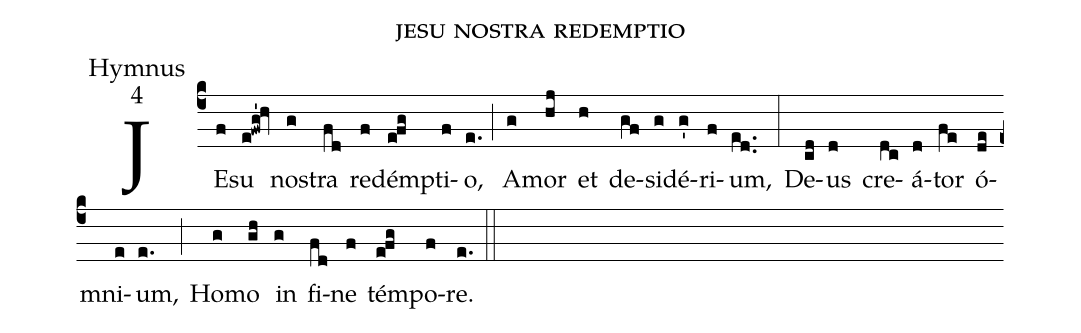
name:jesu nostra redemptio;
office-part:Hymnus;
mode:4;
%%
(c4) <v>\def\J{\raise4pt\hbox{J}}\J</v>E(f)su(e!fwg'!hv) no(g)stra(fd) red(f)ém(efg)pti(f)o,(e.) (;) A(g)mor(hj) et(h) de(gf)si(g)dé(g')ri(f)um,(ed..) (:) De(cd)us(d) cre(dc)á(d)tor(fe) ó(de)mni(e)um,(e.) (;) Ho(g)mo(gh) in(g) fi(fd)ne(f) tém(efg)po(f)re.(e.) (::)

%2. Quæ(f) te(e!fwg'!hv) vi(g)cit(fd) cle(f)mén(efg)ti(f)a,(e.) (;)
%Ut(g) fer(hj)res(h) no(gf)stra(g) crí(g')mi(f)na,(e[ll:1]d..) (:)
%Cru(cd)dé(d)lem(dc) mor(d)tem(fe) pá(de)ti(e)ens,(e.) (;)
%Ut(g) nos(gh) a(g) mor(fd)te(f) tól(efg)le(f)res!(e.) (::)
%
%3. In(f)fér(e!fwg'!hv)ni(g) clau(fd)stra(f) pé(efg)ne(f)trans,(e.) (;)
%Tu(g)os(hj) ca(h)ptí(gf)vos(g) réd(g')i(f)mens:(e[ll:1]d..) (:)
%Vi(cd)ctor(d) tri(dc)úm(d)pho(fe) nó(de)bi(e)li,(e.) (;)
%Ad(g) dex(gh)tram(g) Pa(fd)tris(f) ré(efg)si(f)dens.(e.) (::)
%
%4. I(f)psa(e!fwg'!hv) te(g) co(fd)gat(f) pí(efg)e(f)tas,(e.) (;)
%Ut(g) ma(hj)la(h) no(gf)stra(g) sú(g')per(f)es(e[ll:1]d..) (:)
%Par(cd)cén(d)d<e>o</e>,(d) et(dc) vo(d)ti(fe) cóm(de)po(e)tes(e.) (;)
%Nos(g) tu(gh)o(g) vul(fd)tu(f) sá(efg)ti(f)es.(e.) (::)
%
%5. Tu(f) e(e!fwg'!hv)sto(g) no(fd)strum(f) gáu(efg)di(f)um,(e.) (;)
%Qui(g) es(hj) fu(h)tú(gf)rus(g) prǽ(g')mi(f)um:(e[ll:1]d..) (:)
%Sit(cd) no(d)stra(dc) in(d) te(fe) gló(de)ri(e)a(e.) (;)
%Per(g) cun(gh)cta(g) sem(fd)per(f) sǽ(efg)cu(f)la.(e.) (::)  A(efe)men.(de..) (::)
